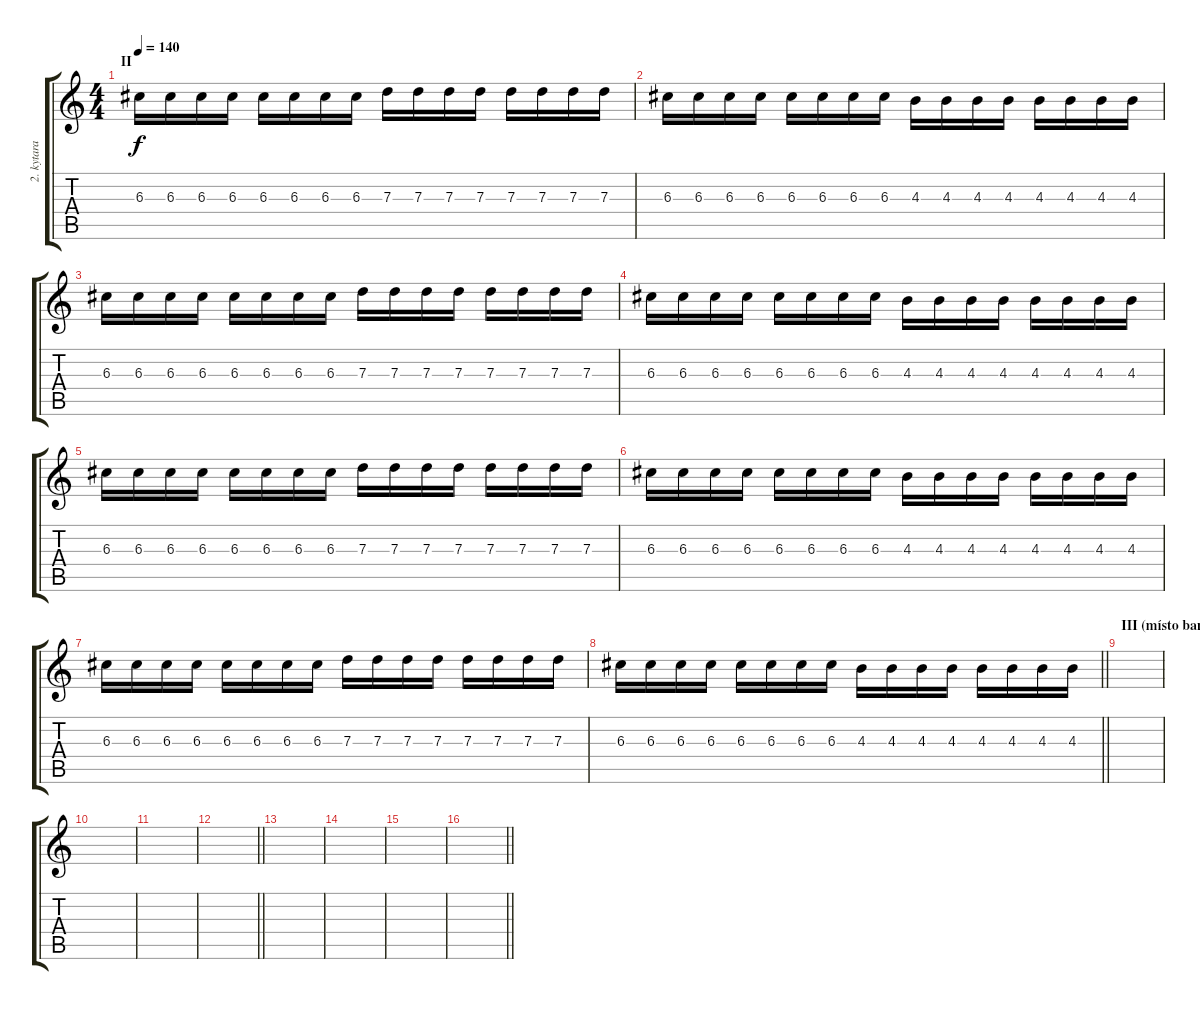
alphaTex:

\track ("2. kytara" "2. kytara") {instrument overdrivenguitar}
\staff {score tabs}
\tuning (E4 B3 G3 D3 A2 E2) {hide}
\ts (4 4)
\section ("" "II")
\tempo 140
\clef g2
\ks c
6.3.16{dy f} 6.3.16 6.3.16 6.3.16 6.3.16 6.3.16 6.3.16 6.3.16 7.3.16 7.3.16 7.3.16 7.3.16 7.3.16 7.3.16 7.3.16 7.3.16 |
6.3.16 6.3.16 6.3.16 6.3.16 6.3.16 6.3.16 6.3.16 6.3.16 4.3.16 4.3.16 4.3.16 4.3.16 4.3.16 4.3.16 4.3.16 4.3.16 |
6.3.16 6.3.16 6.3.16 6.3.16 6.3.16 6.3.16 6.3.16 6.3.16 7.3.16 7.3.16 7.3.16 7.3.16 7.3.16 7.3.16 7.3.16 7.3.16 |
6.3.16 6.3.16 6.3.16 6.3.16 6.3.16 6.3.16 6.3.16 6.3.16 4.3.16 4.3.16 4.3.16 4.3.16 4.3.16 4.3.16 4.3.16 4.3.16 |
6.3.16 6.3.16 6.3.16 6.3.16 6.3.16 6.3.16 6.3.16 6.3.16 7.3.16 7.3.16 7.3.16 7.3.16 7.3.16 7.3.16 7.3.16 7.3.16 |
6.3.16 6.3.16 6.3.16 6.3.16 6.3.16 6.3.16 6.3.16 6.3.16 4.3.16 4.3.16 4.3.16 4.3.16 4.3.16 4.3.16 4.3.16 4.3.16 |
6.3.16 6.3.16 6.3.16 6.3.16 6.3.16 6.3.16 6.3.16 6.3.16 7.3.16 7.3.16 7.3.16 7.3.16 7.3.16 7.3.16 7.3.16 7.3.16 |
\barLineRight lightlight
6.3.16 6.3.16 6.3.16 6.3.16 6.3.16 6.3.16 6.3.16 6.3.16 4.3.16 4.3.16 4.3.16 4.3.16 4.3.16 4.3.16 4.3.16 4.3.16 |
\section ("" "III (místo banja...)")
|
|
|
\barLineRight lightlight
|
|
|
|
\barLineRight lightlight
